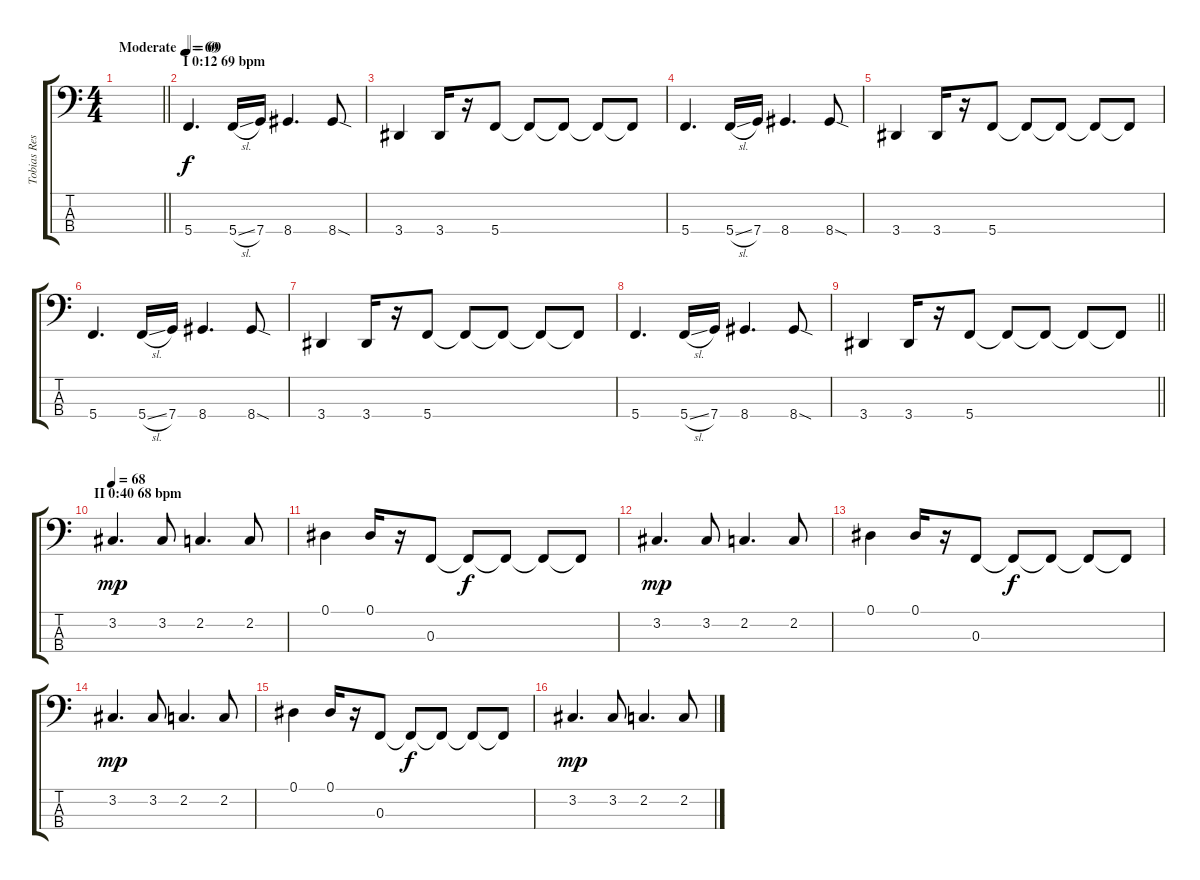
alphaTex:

\track ("Tobias Resch (Bass Guitar) C Tuning" "Tobias Res") {instrument electricbassfinger}
\staff {score tabs}
\tuning (Eb2 Bb1 F1 C1) {hide}
\ts (4 4)
\tempo (69 "Moderate")
\clef f4
\barLineRight lightlight
\ks c
|
\section ("" "I 0:12 69 bpm")
\tempo 69
5.4.4{d} 5.4{sl}.16 7.4.16 8.4.4{d} 8.4{sod}.8 |
3.4.4 3.4.16 r.16 5.4.8 5.4{t}.8 5.4{t}.8 5.4{t}.8 5.4{t}.8 |
5.4.4{d} 5.4{sl}.16 7.4.16 8.4.4{d} 8.4{sod}.8 |
3.4.4 3.4.16 r.16 5.4.8 5.4{t}.8 5.4{t}.8 5.4{t}.8 5.4{t}.8 |
5.4.4{d} 5.4{sl}.16 7.4.16 8.4.4{d} 8.4{sod}.8 |
3.4.4 3.4.16 r.16 5.4.8 5.4{t}.8 5.4{t}.8 5.4{t}.8 5.4{t}.8 |
5.4.4{d} 5.4{sl}.16 7.4.16 8.4.4{d} 8.4{sod}.8 |
\barLineRight lightlight
3.4.4 3.4.16 r.16 5.4.8 5.4{t}.8 5.4{t}.8 5.4{t}.8 5.4{t}.8 |
\section ("" "II 0:40 68 bpm")
\tempo 68
3.2.4{d dy mp} 3.2.8 2.2.4{d} 2.2.8 |
0.1.4 0.1.16 r.16 0.3.8 0.3{t}.8{dy f} 0.3{t}.8 0.3{t}.8 0.3{t}.8 |
3.2.4{d dy mp} 3.2.8 2.2.4{d} 2.2.8 |
0.1.4 0.1.16 r.16 0.3.8 0.3{t}.8{dy f} 0.3{t}.8 0.3{t}.8 0.3{t}.8 |
3.2.4{d dy mp} 3.2.8 2.2.4{d} 2.2.8 |
0.1.4 0.1.16 r.16 0.3.8 0.3{t}.8{dy f} 0.3{t}.8 0.3{t}.8 0.3{t}.8 |
3.2.4{d dy mp} 3.2.8 2.2.4{d} 2.2.8
